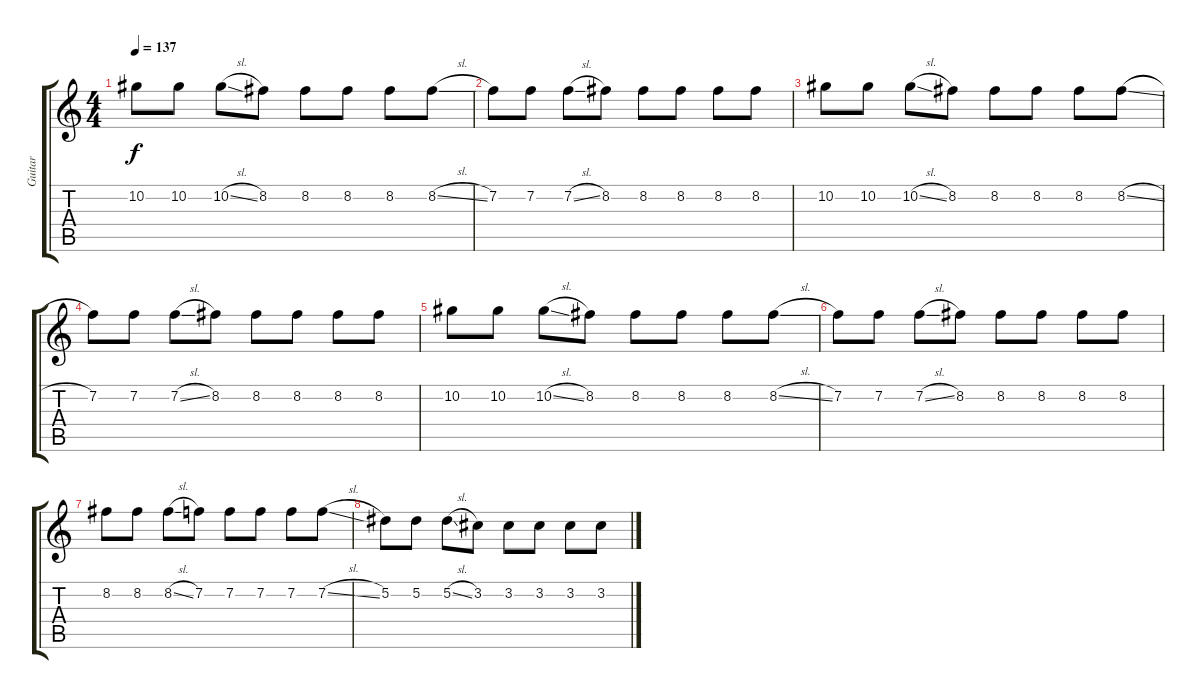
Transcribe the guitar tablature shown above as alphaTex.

\track ("Guitar" "Guitar") {instrument electricguitarmuted}
\staff {score tabs}
\tuning (Eb4 Bb3 Gb3 Db3 Ab2 Db2) {hide}
\ts (4 4)
\tempo 137
\clef g2
\ks c
10.2.8{dy f} 10.2.8 10.2{sl}.8 8.2.8 8.2.8 8.2.8 8.2.8 8.2{sl}.8 |
7.2.8 7.2.8 7.2{sl}.8 8.2.8 8.2.8 8.2.8 8.2.8 8.2.8 |
10.2.8 10.2.8 10.2{sl}.8 8.2.8 8.2.8 8.2.8 8.2.8 8.2{sl}.8 |
7.2.8 7.2.8 7.2{sl}.8 8.2.8 8.2.8 8.2.8 8.2.8 8.2.8 |
10.2.8 10.2.8 10.2{sl}.8 8.2.8 8.2.8 8.2.8 8.2.8 8.2{sl}.8 |
7.2.8 7.2.8 7.2{sl}.8 8.2.8 8.2.8 8.2.8 8.2.8 8.2.8 |
8.2.8 8.2.8 8.2{sl}.8 7.2.8 7.2.8 7.2.8 7.2.8 7.2{sl}.8 |
5.2.8 5.2.8 5.2{sl}.8 3.2.8 3.2.8 3.2.8 3.2.8 3.2.8
